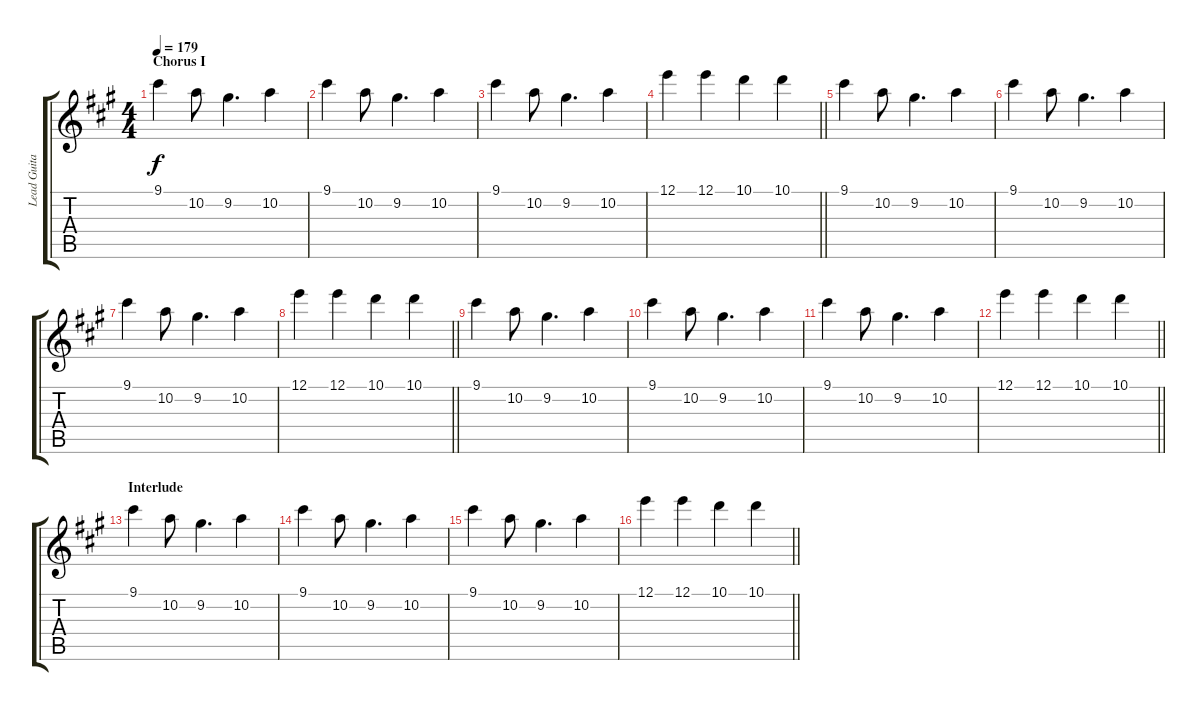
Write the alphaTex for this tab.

\track ("Lead Guitar" "Lead Guita") {instrument overdrivenguitar}
\staff {score tabs}
\tuning (E4 B3 G3 D3 A2 E2) {hide}
\ts (4 4)
\section ("" "Chorus I")
\tempo 179
\clef g2
\ks a
9.1.4{dy f} 10.2.8 9.2.4{d} 10.2.4 |
9.1.4 10.2.8 9.2.4{d} 10.2.4 |
9.1.4 10.2.8 9.2.4{d} 10.2.4 |
\barLineRight lightlight
12.1.4 12.1.4 10.1.4 10.1.4 |
9.1.4 10.2.8 9.2.4{d} 10.2.4 |
9.1.4 10.2.8 9.2.4{d} 10.2.4 |
9.1.4 10.2.8 9.2.4{d} 10.2.4 |
\barLineRight lightlight
12.1.4 12.1.4 10.1.4 10.1.4 |
9.1.4 10.2.8 9.2.4{d} 10.2.4 |
9.1.4 10.2.8 9.2.4{d} 10.2.4 |
9.1.4 10.2.8 9.2.4{d} 10.2.4 |
\barLineRight lightlight
12.1.4 12.1.4 10.1.4 10.1.4 |
\section ("" "Interlude")
9.1.4 10.2.8 9.2.4{d} 10.2.4 |
9.1.4 10.2.8 9.2.4{d} 10.2.4 |
9.1.4 10.2.8 9.2.4{d} 10.2.4 |
\barLineRight lightlight
12.1.4 12.1.4 10.1.4 10.1.4
